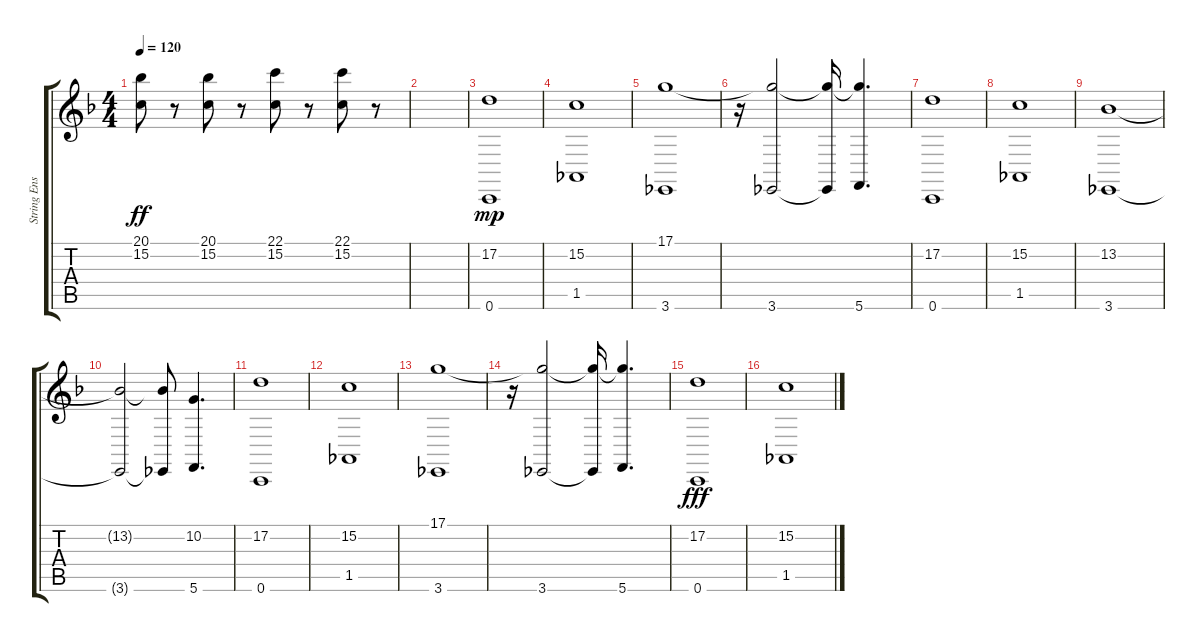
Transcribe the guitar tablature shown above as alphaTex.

\track ("String Ensemble" "String Ens") {instrument stringensemble1}
\staff {score tabs}
\tuning (D4 A3 F3 C3 G2 C2) {hide}
\ts (4 4)
\tempo 120
\clef g2
\ks f
(20.1 15.2).8{dy ff} r.8 (20.1 15.2).8 r.8 (22.1 15.2).8 r.8 (22.1 15.2).8 r.8 |
|
(17.2 0.6).1{dy mp} |
(15.2 1.5).1 |
(17.1 3.6).1 |
r.16 (17.1{t} 3.6).2 (17.1{t} 3.6{t}).16 (17.1{t} 5.6).4{d} |
(17.2 0.6).1 |
(15.2 1.5).1 |
(13.2 3.6).1 |
(13.2{t} 3.6{t}).2 (13.2{t} 3.6{t}).8 (10.2 5.6).4{d} |
(17.2 0.6).1 |
(15.2 1.5).1 |
(17.1 3.6).1 |
r.16 (17.1{t} 3.6).2 (17.1{t} 3.6{t}).16 (17.1{t} 5.6).4{d} |
(17.2 0.6).1{dy fff} |
(15.2 1.5).1
